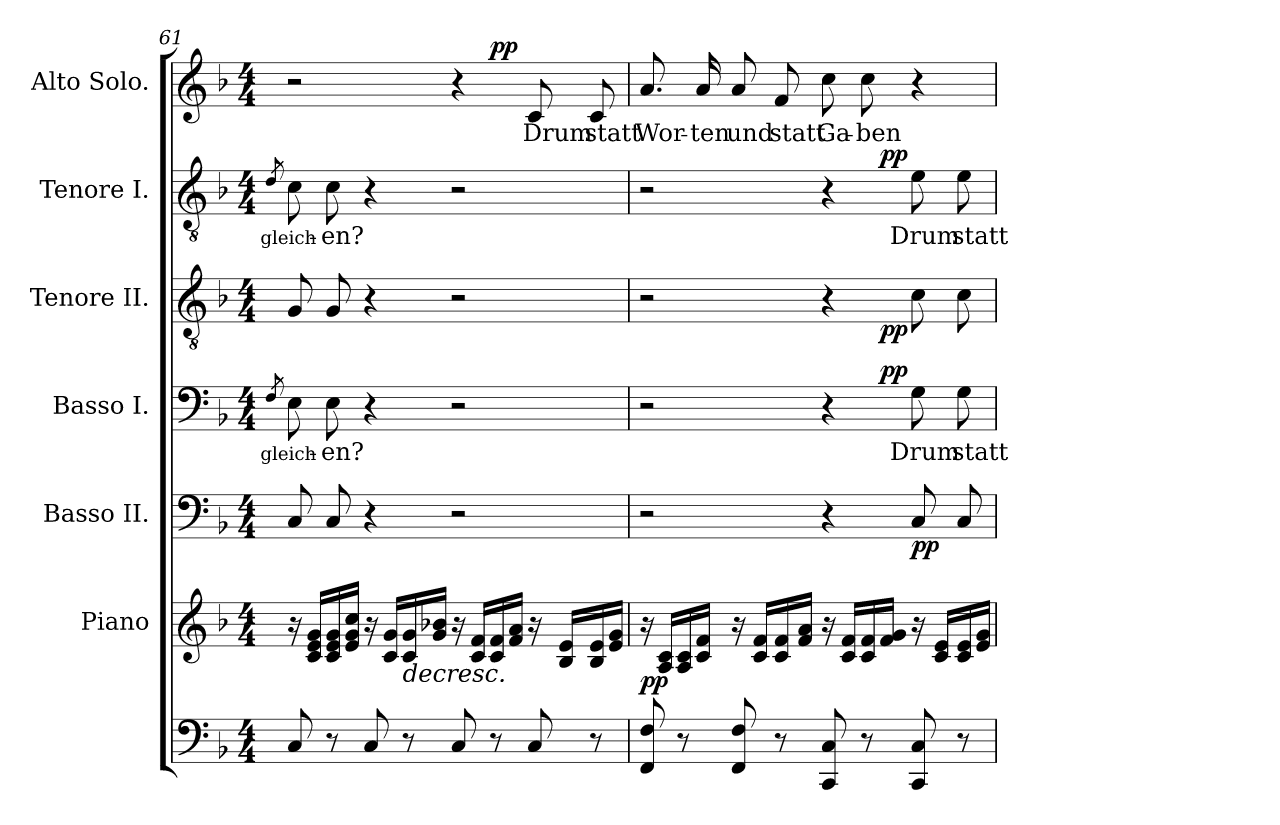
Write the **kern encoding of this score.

**kern	**kern	**dynam	**kern	**dynam	**kern	**text	**dynam	**kern	**dynam	**kern	**text	**dynam	**kern	**text	**dynam
*part7	*part6	*part6	*part5	*part5	*part4	*part4	*part4	*part3	*part3	*part2	*part2	*part2	*part1	*part1	*part1
*staff7	*staff6	*staff6	*staff5	*staff5	*staff4	*staff4	*staff4	*staff3	*staff3	*staff2	*staff2	*staff2	*staff1	*staff1	*staff1
*	*I"Piano	*	*I"Basso II.	*	*I"Basso I.	*	*	*I"Tenore II.	*	*I"Tenore I.	*	*	*I"Alto Solo.	*	*
*	*I'Piano	*	*I'Basso II.	*	*I'Basso I.	*	*	*I'Tenore II.	*	*I'Tenore I.	*	*	*I'Alto Solo.	*	*
*clefF4	*clefG2	*	*clefF4	*	*clefF4	*	*	*clefGv2	*	*clefGv2	*	*	*clefG2	*	*
*k[b-]	*k[b-]	*	*k[b-]	*	*k[b-]	*	*	*k[b-]	*	*k[b-]	*	*	*k[b-]	*	*
*F:	*F:	*	*F:	*	*F:	*	*	*F:	*	*F:	*	*	*F:	*	*
*M4/4	*M4/4	*	*M4/4	*	*M4/4	*	*	*M4/4	*	*M4/4	*	*	*M4/4	*	*
=61	=61	=61	=61	=61	=61	=61	=61	=61	=61	=61	=61	=61	=61	=61	=61
!	!	!	!	!	!	!	!	!	!	!	!LO:LY:b:color=#000000	!	!	!	!
!	!	!	!	!	!	!LO:LY:b:color=#000000	!	!	!	!	!	!	!	!	!
.	.	.	.	.	8qFi/	-gleich-	.	.	.	8qdi/	-gleich-	.	.	.	.
*	*	*	*	*	*	*	*	*	*	*	*	*	*^	*	*
8Ci/	16r	.	8Ci/	.	8Ei\	.	.	8Gi/	.	8ci\	.	.	2r	2ryy	.	.
.	16ci/ 16ei 16giLL	.	.	.	.	.	.	.	.	.	.	.	.	.	.	.
!	!	!	!	!	!	!LO:LY:b:color=#000000	!	!	!	!	!	!	!	!	!	!
!	!	!	!	!	!	!	!	!	!	!	!LO:LY:b:color=#000000	!	!	!	!	!
8r	16ci/ 16ei 16gi	.	8Ci/	.	8Ei\	-en?	.	8Gi/	.	8ci\	-en?	.	.	.	.	.
.	16ei/ 16gi 16cciJJ	.	.	.	.	.	.	.	.	.	.	.	.	.	.	.
8Ci/	16r	.	4r	.	4r	.	.	4r	.	4r	.	.	.	.	.	.
.	16ci/ 16giLL	.	.	.	.	.	.	.	.	.	.	.	.	.	.	.
!	!LO:TX:b:i:t=decresc.	!	!	!	!	!	!	!	!	!	!	!	!	!	!	!
8r	16ci/ 16gi	.	.	.	.	.	.	.	.	.	.	.	.	.	.	.
.	16gi/ 16b-XiJJ	.	.	.	.	.	.	.	.	.	.	.	.	.	.	.
8Ci/	16r	.	2r	.	2r	.	.	2r	.	2r	.	.	4r	8ryy	.	.
.	16ci/ 16fiLL	.	.	.	.	.	.	.	.	.	.	.	.	.	.	.
8r	16ci/ 16fi	.	.	.	.	.	.	.	.	.	.	.	.	4.ryy	.	pp
.	16fi/ 16aiJJ	.	.	.	.	.	.	.	.	.	.	.	.	.	.	.
!	!	!	!	!	!	!	!	!	!	!	!	!	!	!	!LO:LY:b:color=#000000	!
8Ci/	16r	.	.	.	.	.	.	.	.	.	.	.	8ci/	.	Drum	.
.	16B-i/ 16eiLL	.	.	.	.	.	.	.	.	.	.	.	.	.	.	.
!	!	!	!	!	!	!	!	!	!	!	!	!	!	!	!LO:LY:b:color=#000000	!
8r	16B-i/ 16ei	.	.	.	.	.	.	.	.	.	.	.	8ci/	.	statt	.
.	16ei/ 16giJJ	.	.	.	.	.	.	.	.	.	.	.	.	.	.	.
*	*	*	*	*	*	*	*	*	*	*	*	*	*v	*v	*	*
!!LO:LB:g=z
=62	=62	=62	=62	=62	=62	=62	=62	=62	=62	=62	=62	=62	=62	=62	=62
*	*	*	*	*	*	*	*	*	*	*	*	*	*^	*	*
!	!	!	!	!	!	!	!	!	!	!	!	!	!	!	!LO:LY:b:color=#000000	!
*	*	*	*	*	*^	*	*	*^	*	*^	*	*	*v	*v	*	*
8FFi/ 8Fi	16r	pp	2r	.	2r	2ryy	.	.	2r	2ryy	.	2r	2ryy	.	.	8.ai/	Wor-	.
.	16Ai/ 16ciLL	.	.	.	.	.	.	.	.	.	.	.	.	.	.	.	.	.
8r	16Ai/ 16ci	.	.	.	.	.	.	.	.	.	.	.	.	.	.	.	.	.
!	!	!	!	!	!	!	!	!	!	!	!	!	!	!	!	!	!LO:LY:b:color=#000000	!
.	16ci/ 16fiJJ	.	.	.	.	.	.	.	.	.	.	.	.	.	.	16ai/	-ten	.
!	!	!	!	!	!	!	!	!	!	!	!	!	!	!	!	!	!LO:LY:b:color=#000000	!
8FFi/ 8Fi	16r	.	.	.	.	.	.	.	.	.	.	.	.	.	.	8ai/	und	.
.	16ci/ 16fiLL	.	.	.	.	.	.	.	.	.	.	.	.	.	.	.	.	.
!	!	!	!	!	!	!	!	!	!	!	!	!	!	!	!	!	!LO:LY:b:color=#000000	!
8r	16ci/ 16fi	.	.	.	.	.	.	.	.	.	.	.	.	.	.	8fi/	statt	.
.	16fi/ 16aiJJ	.	.	.	.	.	.	.	.	.	.	.	.	.	.	.	.	.
!	!	!	!	!	!	!	!	!	!	!	!	!	!	!	!	!	!LO:LY:b:color=#000000	!
8CCi/ 8Ci	16r	.	4r	.	4r	8.ryy	.	.	4r	8.ryy	.	4r	8.ryy	.	.	8cci\	Ga-	.
.	16ci/ 16fiLL	.	.	.	.	.	.	.	.	.	.	.	.	.	.	.	.	.
!	!	!	!	!	!	!	!	!	!	!	!	!	!	!	!	!	!LO:LY:b:color=#000000	!
8r	16ci/ 16fi	.	.	.	.	.	.	.	.	.	.	.	.	.	.	8cci\	-ben	.
.	16fi/ 16giJJ	.	.	.	.	4ryy	.	pp	.	4ryy	pp	.	4ryy	.	pp	.	.	.
!	!	!	!	!	!	!	!LO:LY:b:color=#000000	!	!	!	!	!	!	!	!	!	!	!
!	!	!	!	!	!	!	!	!	!	!	!	!	!	!LO:LY:b:color=#000000	!	!	!	!
8CCi/ 8Ci	16r	.	8Ci/	pp	8Gi\	.	Drum	.	8ci\	.	.	8ei\	.	Drum	.	4r	.	.
.	16ci/ 16eiLL	.	.	.	.	.	.	.	.	.	.	.	.	.	.	.	.	.
!	!	!	!	!	!	!	!LO:LY:b:color=#000000	!	!	!	!	!	!	!	!	!	!	!
!	!	!	!	!	!	!	!	!	!	!	!	!	!	!LO:LY:b:color=#000000	!	!	!	!
8r	16ci/ 16ei	.	8Ci/	.	8Gi\	.	statt	.	8ci\	.	.	8ei\	.	statt	.	.	.	.
.	16ei/ 16giJJ	.	.	.	.	16ryy	.	.	.	16ryy	.	.	16ryy	.	.	.	.	.
*	*	*	*	*	*v	*v	*	*	*	*	*	*v	*v	*	*	*	*	*
*	*	*	*	*	*	*	*	*v	*v	*	*	*	*	*	*	*
=	=	=	=	=	=	=	=	=	=	=	=	=	=	=	=
*-	*-	*-	*-	*-	*-	*-	*-	*-	*-	*-	*-	*-	*-	*-	*-
